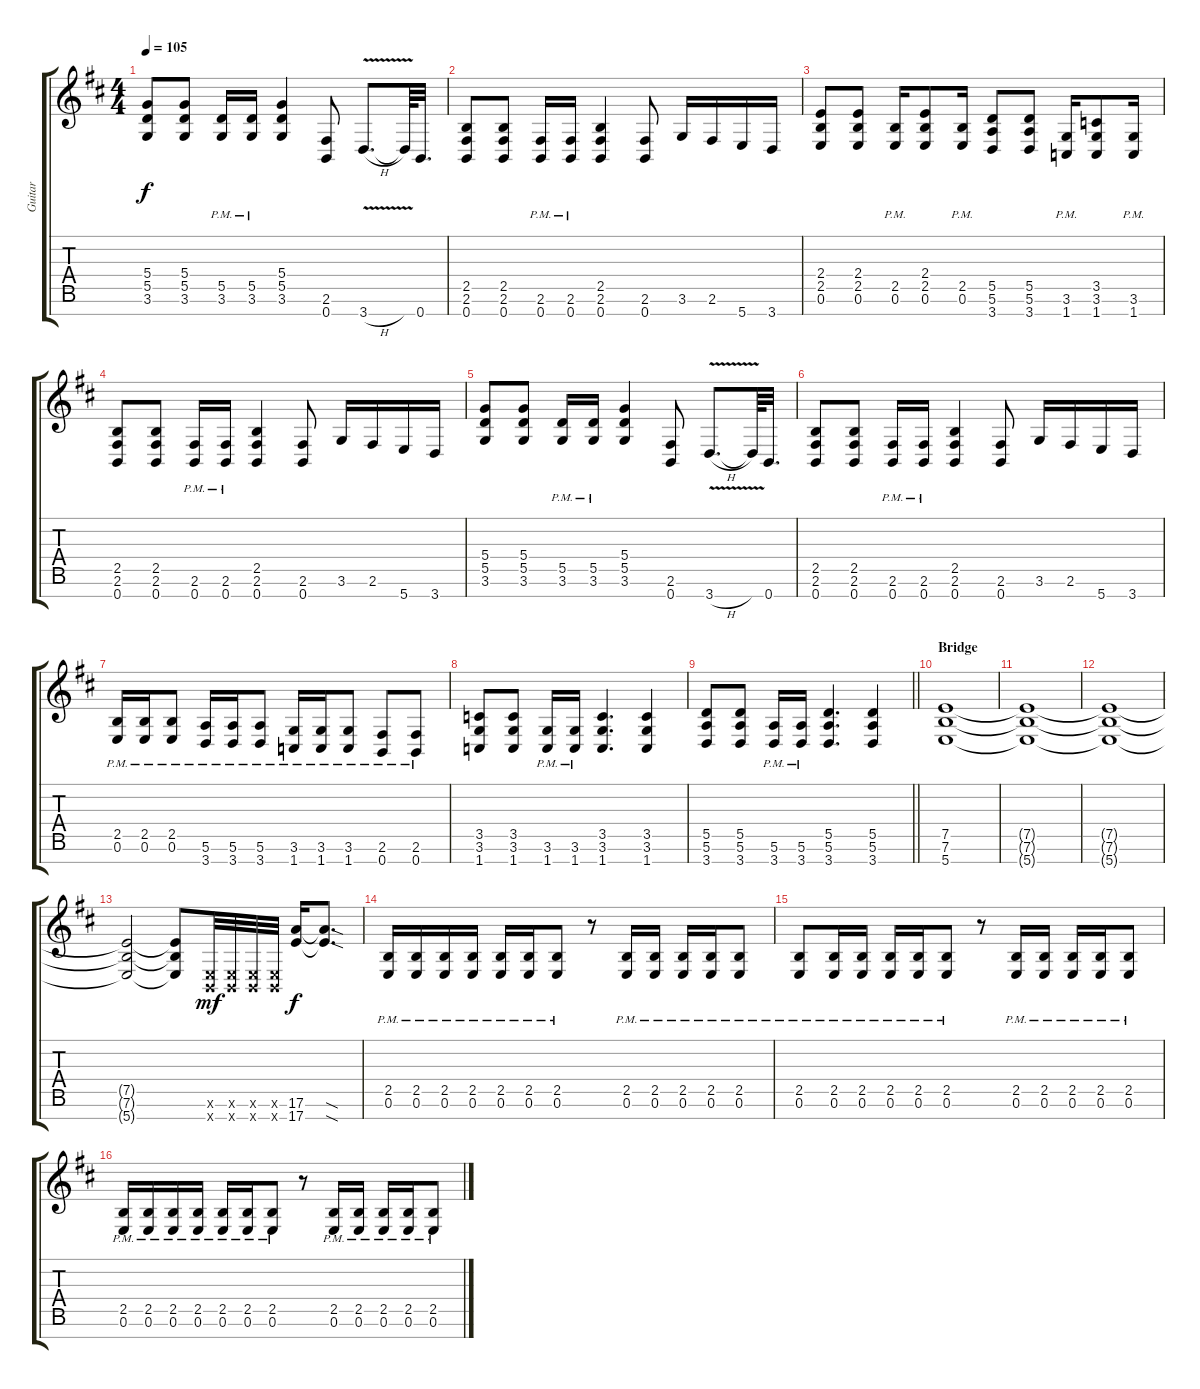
\track ("Guitar" "Guitar") {instrument distortionguitar}
\staff {score tabs}
\tuning (E4 B3 G3 D3 A2 E2 B1) {hide}
\ts (4 4)
\tempo 105
\clef g2
\ks d
(5.4 5.5 3.6).8{dy f} (5.4 5.5 3.6).8 (5.5{pm} 3.6{pm}).16 (5.5{pm} 3.6{pm}).16 (5.4 5.5 3.6).4 (2.6 0.7).8 3.7{v h}.8{d} 3.7{t}.64 0.7.32{d} |
(2.5 2.6 0.7).8 (2.5 2.6 0.7).8 (2.6{pm} 0.7{pm}).16 (2.6{pm} 0.7{pm}).16 (2.5 2.6 0.7).4 (2.6 0.7).8 3.6.16 2.6.16 5.7.16 3.7.16 |
(2.4 2.5 0.6).8 (2.4 2.5 0.6).8 (2.5{pm} 0.6{pm}).16 (2.4 2.5 0.6).8 (2.5{pm} 0.6{pm}).16 (5.5 5.6 3.7).8 (5.5 5.6 3.7).8 (3.6{pm} 1.7{pm}).16 (3.5 3.6 1.7).8 (3.6{pm} 1.7{pm}).16 |
(2.5 2.6 0.7).8 (2.5 2.6 0.7).8 (2.6{pm} 0.7{pm}).16 (2.6{pm} 0.7{pm}).16 (2.5 2.6 0.7).4 (2.6 0.7).8 3.6.16 2.6.16 5.7.16 3.7.16 |
(5.4 5.5 3.6).8 (5.4 5.5 3.6).8 (5.5{pm} 3.6{pm}).16 (5.5{pm} 3.6{pm}).16 (5.4 5.5 3.6).4 (2.6 0.7).8 3.7{v h}.8{d} 3.7{t}.64 0.7.32{d} |
(2.5 2.6 0.7).8 (2.5 2.6 0.7).8 (2.6{pm} 0.7{pm}).16 (2.6{pm} 0.7{pm}).16 (2.5 2.6 0.7).4 (2.6 0.7).8 3.6.16 2.6.16 5.7.16 3.7.16 |
(2.5{pm} 0.6{pm}).16 (2.5{pm} 0.6{pm}).16 (2.5{pm} 0.6{pm}).8 (5.6{pm} 3.7{pm}).16 (5.6{pm} 3.7{pm}).16 (5.6{pm} 3.7{pm}).8 (3.6{pm} 1.7{pm}).16 (3.6{pm} 1.7{pm}).16 (3.6{pm} 1.7{pm}).8 (2.6{pm} 0.7{pm}).8 (2.6{pm} 0.7{pm}).8 |
(3.5 3.6 1.7).8 (3.5 3.6 1.7).8 (3.6{pm} 1.7{pm}).16 (3.6{pm} 1.7{pm}).16 (3.5 3.6 1.7).4{d} (3.5 3.6 1.7).4 |
\barLineRight lightlight
(5.5 5.6 3.7).8 (5.5 5.6 3.7).8 (5.6{pm} 3.7{pm}).16 (5.6{pm} 3.7{pm}).16 (5.5 5.6 3.7).4{d} (5.5 5.6 3.7).4 |
\section ("" "Bridge")
(7.5 7.6 5.7).1{volume 9} |
(7.5{t} 7.6{t} 5.7{t}).1 |
(7.5{t} 7.6{t} 5.7{t}).1 |
(7.5{t} 7.6{t} 5.7{t}).2 (7.5{t} 7.6{t} 5.7{t}).8 (0.6{x} 0.7{x}).32{dy mf volume 14} (0.6{x} 0.7{x}).32 (0.6{x} 0.7{x}).32 (0.6{x} 0.7{x}).32 (17.6 17.7).16{dy f} (17.6{sod t} 17.7{sod t}).8{d} |
(2.5{pm} 0.6{pm}).16 (2.5{pm} 0.6{pm}).16 (2.5{pm} 0.6{pm}).16 (2.5{pm} 0.6{pm}).16 (2.5{pm} 0.6{pm}).16 (2.5{pm} 0.6{pm}).16 (2.5{pm} 0.6{pm}).8 r.8 (2.5{pm} 0.6{pm}).16 (2.5{pm} 0.6{pm}).16 (2.5{pm} 0.6{pm}).16 (2.5{pm} 0.6{pm}).16 (2.5{pm} 0.6{pm}).8 |
(2.5{pm} 0.6{pm}).8 (2.5{pm} 0.6{pm}).16 (2.5{pm} 0.6{pm}).16 (2.5{pm} 0.6{pm}).16 (2.5{pm} 0.6{pm}).16 (2.5{pm} 0.6{pm}).8 r.8 (2.5{pm} 0.6{pm}).16 (2.5{pm} 0.6{pm}).16 (2.5{pm} 0.6{pm}).16 (2.5{pm} 0.6{pm}).16 (2.5{pm} 0.6{pm}).8 |
(2.5{pm} 0.6{pm}).16 (2.5{pm} 0.6{pm}).16 (2.5{pm} 0.6{pm}).16 (2.5{pm} 0.6{pm}).16 (2.5{pm} 0.6{pm}).16 (2.5{pm} 0.6{pm}).16 (2.5{pm} 0.6{pm}).8 r.8 (2.5{pm} 0.6{pm}).16 (2.5{pm} 0.6{pm}).16 (2.5{pm} 0.6{pm}).16 (2.5{pm} 0.6{pm}).16 (2.5{pm} 0.6{pm}).8
